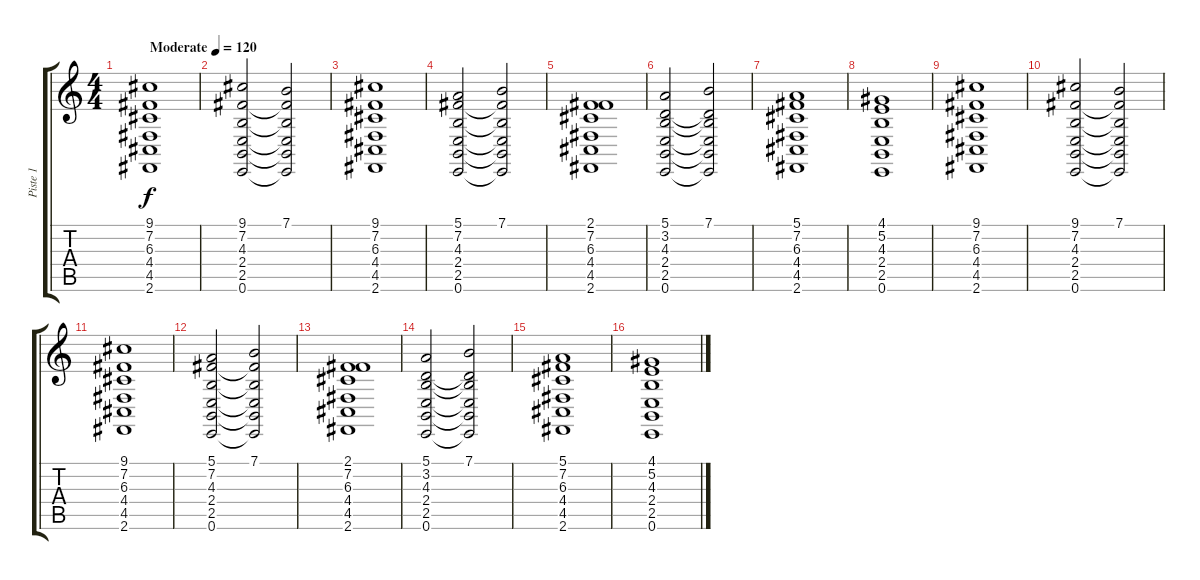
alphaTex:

\track ("Piste 1" "Piste 1") {instrument pad2warm}
\staff {score tabs}
\tuning (E4 B3 G3 D3 A2 E2) {hide}
\ts (4 4)
\tempo (120 "Moderate")
\clef g2
\ks c
(9.1 7.2 6.3 4.4 4.5 2.6).1{dy f instrument pad2warm} |
(9.1 7.2 4.3 2.4 2.5 0.6).2 (7.1 7.2{t} 4.3{t} 2.4{t} 2.5{t} 0.6{t}).2 |
(9.1 7.2 6.3 4.4 4.5 2.6).1 |
(5.1 7.2 4.3 2.4 2.5 0.6).2 (7.1 7.2{t} 4.3{t} 2.4{t} 2.5{t} 0.6{t}).2 |
(2.1 7.2 6.3 4.4 4.5 2.6).1 |
(5.1 3.2 4.3 2.4 2.5 0.6).2 (7.1 3.2{t} 4.3{t} 2.4{t} 2.5{t} 0.6{t}).2 |
(5.1 7.2 6.3 4.4 4.5 2.6).1 |
(4.1 5.2 4.3 2.4 2.5 0.6).1 |
(9.1 7.2 6.3 4.4 4.5 2.6).1 |
(9.1 7.2 4.3 2.4 2.5 0.6).2 (7.1 7.2{t} 4.3{t} 2.4{t} 2.5{t} 0.6{t}).2 |
(9.1 7.2 6.3 4.4 4.5 2.6).1 |
(5.1 7.2 4.3 2.4 2.5 0.6).2 (7.1 7.2{t} 4.3{t} 2.4{t} 2.5{t} 0.6{t}).2 |
(2.1 7.2 6.3 4.4 4.5 2.6).1 |
(5.1 3.2 4.3 2.4 2.5 0.6).2 (7.1 3.2{t} 4.3{t} 2.4{t} 2.5{t} 0.6{t}).2 |
(5.1 7.2 6.3 4.4 4.5 2.6).1 |
(4.1 5.2 4.3 2.4 2.5 0.6).1
